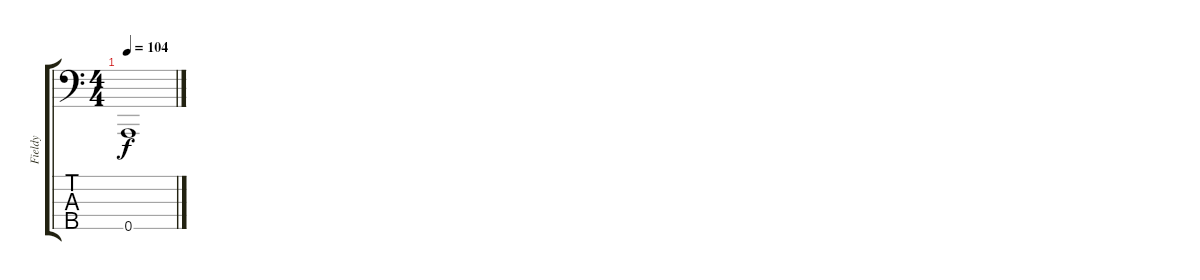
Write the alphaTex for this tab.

\track ("Fieldy" "Fieldy") {instrument slapbass1}
\staff {score tabs}
\tuning (F2 C2 G1 D1 A0) {hide}
\ts (4 4)
\tempo 104
\clef f4
\ks c
0.5{t}.1{dy f}
